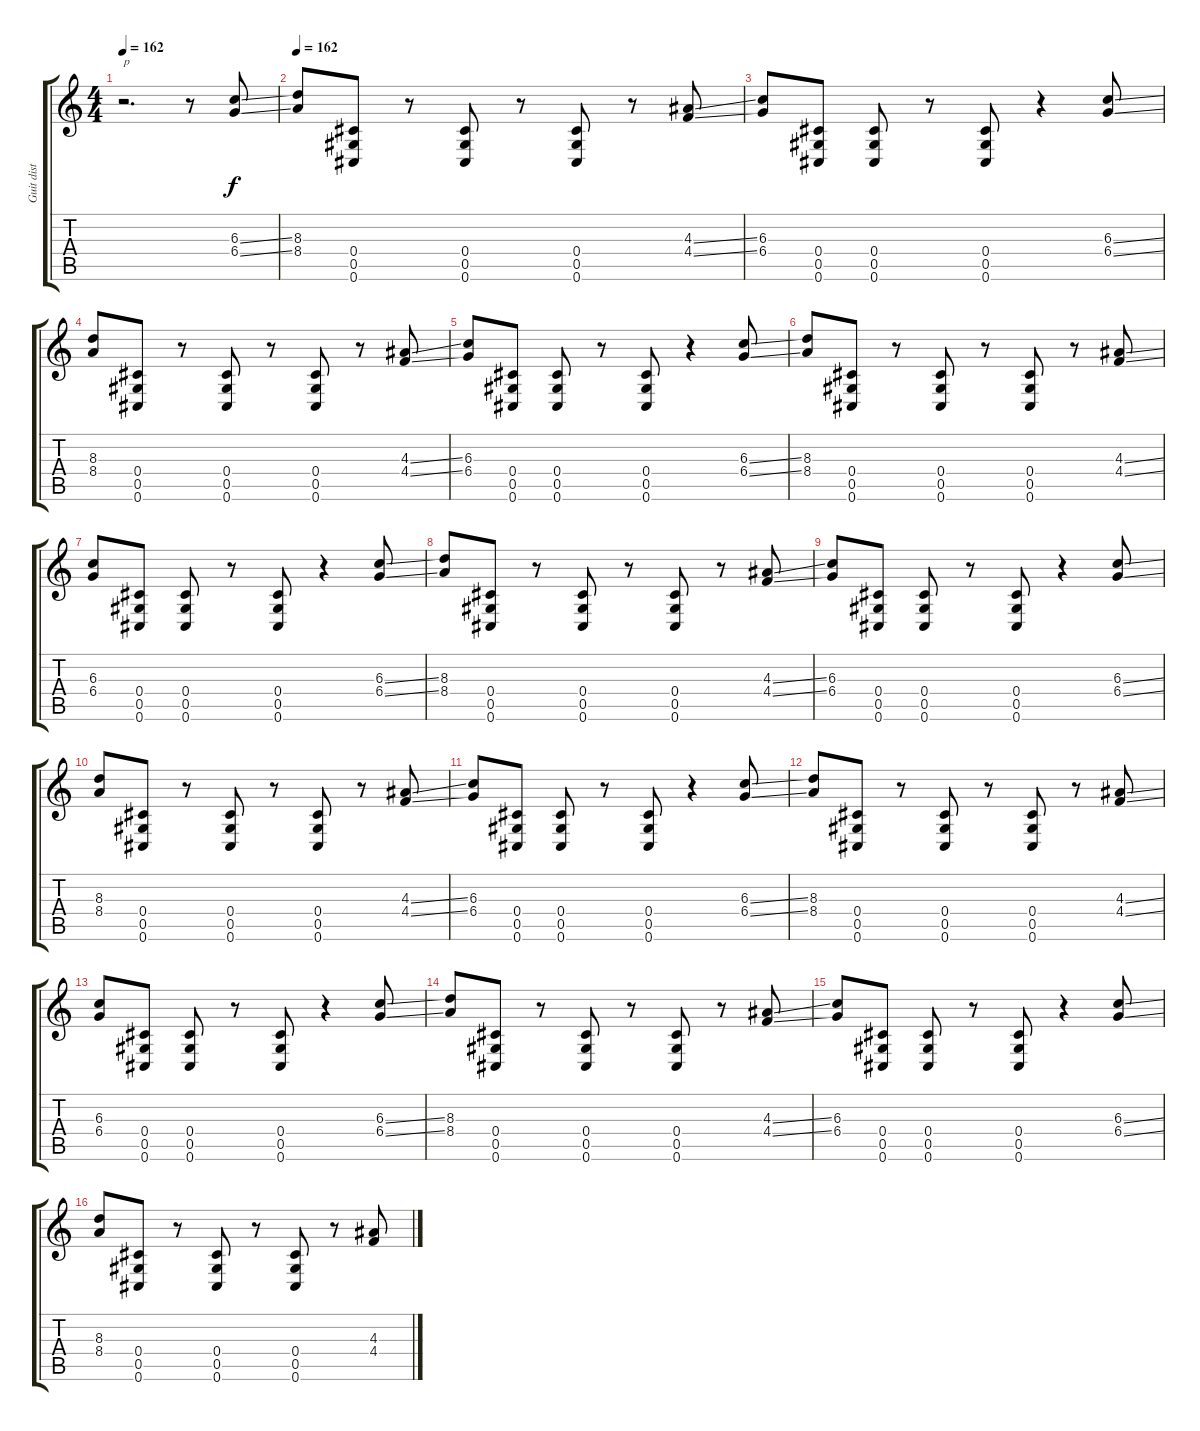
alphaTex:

\track ("Guit dist 2" "Guit dist ") {instrument distortionguitar}
\staff {score tabs}
\tuning (Eb4 Bb3 Gb3 Db3 Ab2 Db2) {hide}
\ts (4 4)
\tempo 162
\clef g2
\ks c
r.2{d txt "p" dy f} r.8 (6.3{ss} 6.4{ss}).8 |
\tempo 162
(8.3 8.4).8{volume 10} (0.4 0.5 0.6).8 r.8 (0.4 0.5 0.6).8 r.8 (0.4 0.5 0.6).8 r.8 (4.3{ss} 4.4{ss}).8 |
(6.3 6.4).8 (0.4 0.5 0.6).8 (0.4 0.5 0.6).8 r.8 (0.4 0.5 0.6).8 r.4 (6.3{ss} 6.4{ss}).8 |
(8.3 8.4).8 (0.4 0.5 0.6).8 r.8 (0.4 0.5 0.6).8 r.8 (0.4 0.5 0.6).8 r.8 (4.3{ss} 4.4{ss}).8 |
(6.3 6.4).8 (0.4 0.5 0.6).8 (0.4 0.5 0.6).8 r.8 (0.4 0.5 0.6).8 r.4 (6.3{ss} 6.4{ss}).8 |
(8.3 8.4).8 (0.4 0.5 0.6).8 r.8 (0.4 0.5 0.6).8 r.8 (0.4 0.5 0.6).8 r.8 (4.3{ss} 4.4{ss}).8 |
(6.3 6.4).8 (0.4 0.5 0.6).8 (0.4 0.5 0.6).8 r.8 (0.4 0.5 0.6).8 r.4 (6.3{ss} 6.4{ss}).8 |
(8.3 8.4).8 (0.4 0.5 0.6).8 r.8 (0.4 0.5 0.6).8 r.8 (0.4 0.5 0.6).8 r.8 (4.3{ss} 4.4{ss}).8 |
(6.3 6.4).8 (0.4 0.5 0.6).8 (0.4 0.5 0.6).8 r.8 (0.4 0.5 0.6).8 r.4 (6.3{ss} 6.4{ss}).8 |
(8.3 8.4).8 (0.4 0.5 0.6).8 r.8 (0.4 0.5 0.6).8 r.8 (0.4 0.5 0.6).8 r.8 (4.3{ss} 4.4{ss}).8 |
(6.3 6.4).8 (0.4 0.5 0.6).8 (0.4 0.5 0.6).8 r.8 (0.4 0.5 0.6).8 r.4 (6.3{ss} 6.4{ss}).8 |
(8.3 8.4).8 (0.4 0.5 0.6).8 r.8 (0.4 0.5 0.6).8 r.8 (0.4 0.5 0.6).8 r.8 (4.3{ss} 4.4{ss}).8 |
(6.3 6.4).8 (0.4 0.5 0.6).8 (0.4 0.5 0.6).8 r.8 (0.4 0.5 0.6).8 r.4 (6.3{ss} 6.4{ss}).8 |
(8.3 8.4).8 (0.4 0.5 0.6).8 r.8 (0.4 0.5 0.6).8 r.8 (0.4 0.5 0.6).8 r.8 (4.3{ss} 4.4{ss}).8 |
(6.3 6.4).8 (0.4 0.5 0.6).8 (0.4 0.5 0.6).8 r.8 (0.4 0.5 0.6).8 r.4 (6.3{ss} 6.4{ss}).8 |
(8.3 8.4).8 (0.4 0.5 0.6).8 r.8 (0.4 0.5 0.6).8 r.8 (0.4 0.5 0.6).8 r.8 (4.3{ss} 4.4{ss}).8
